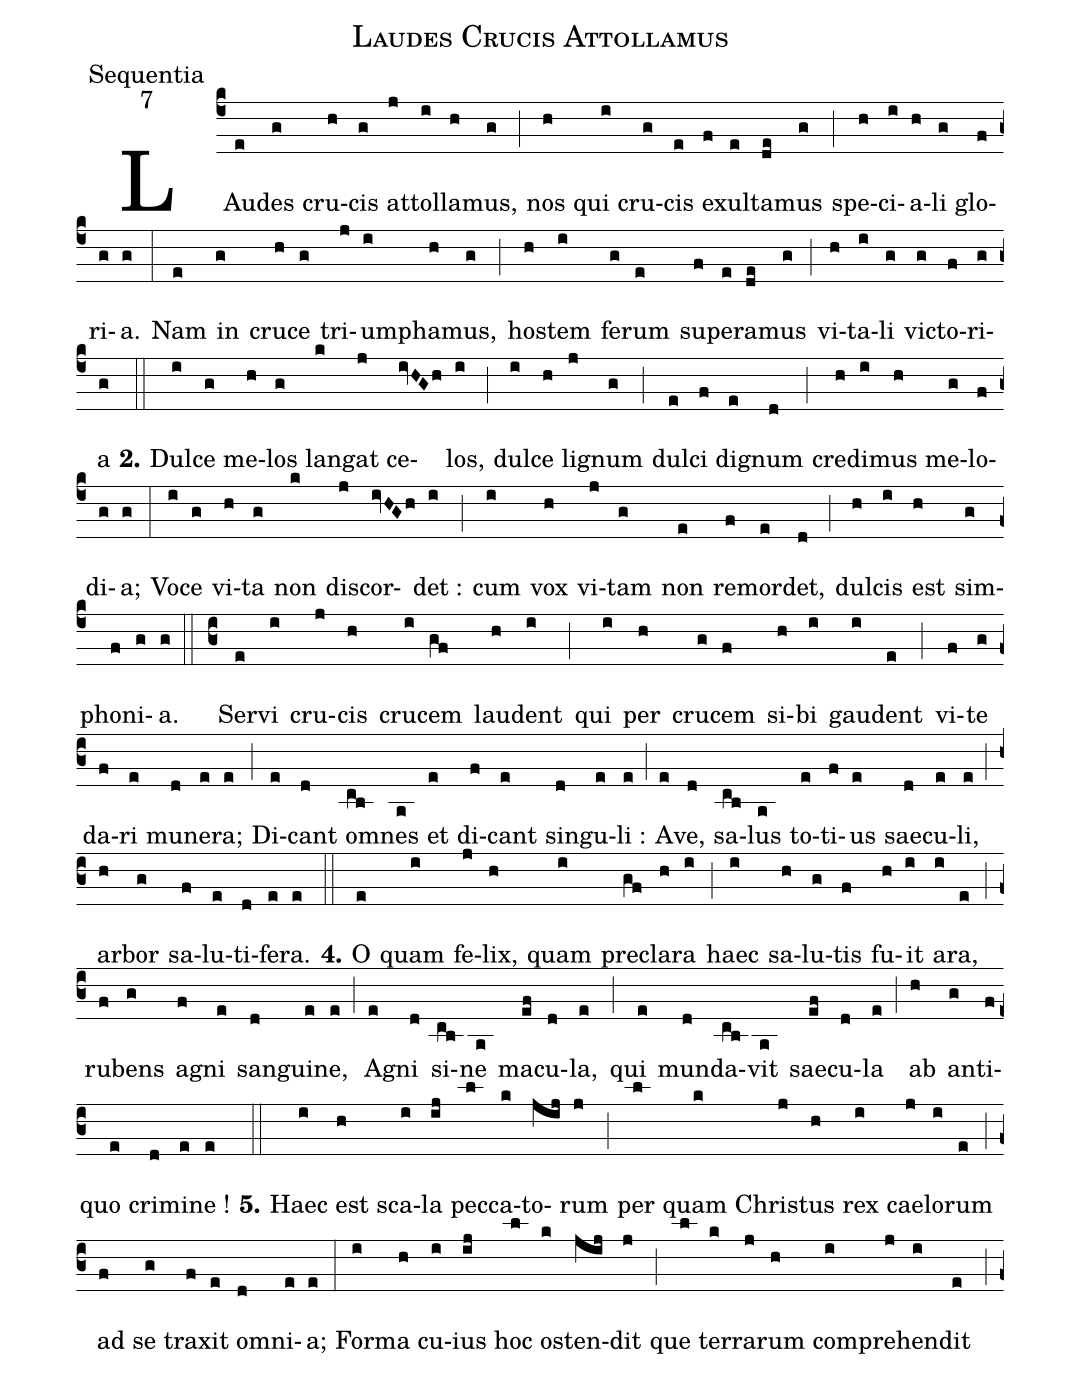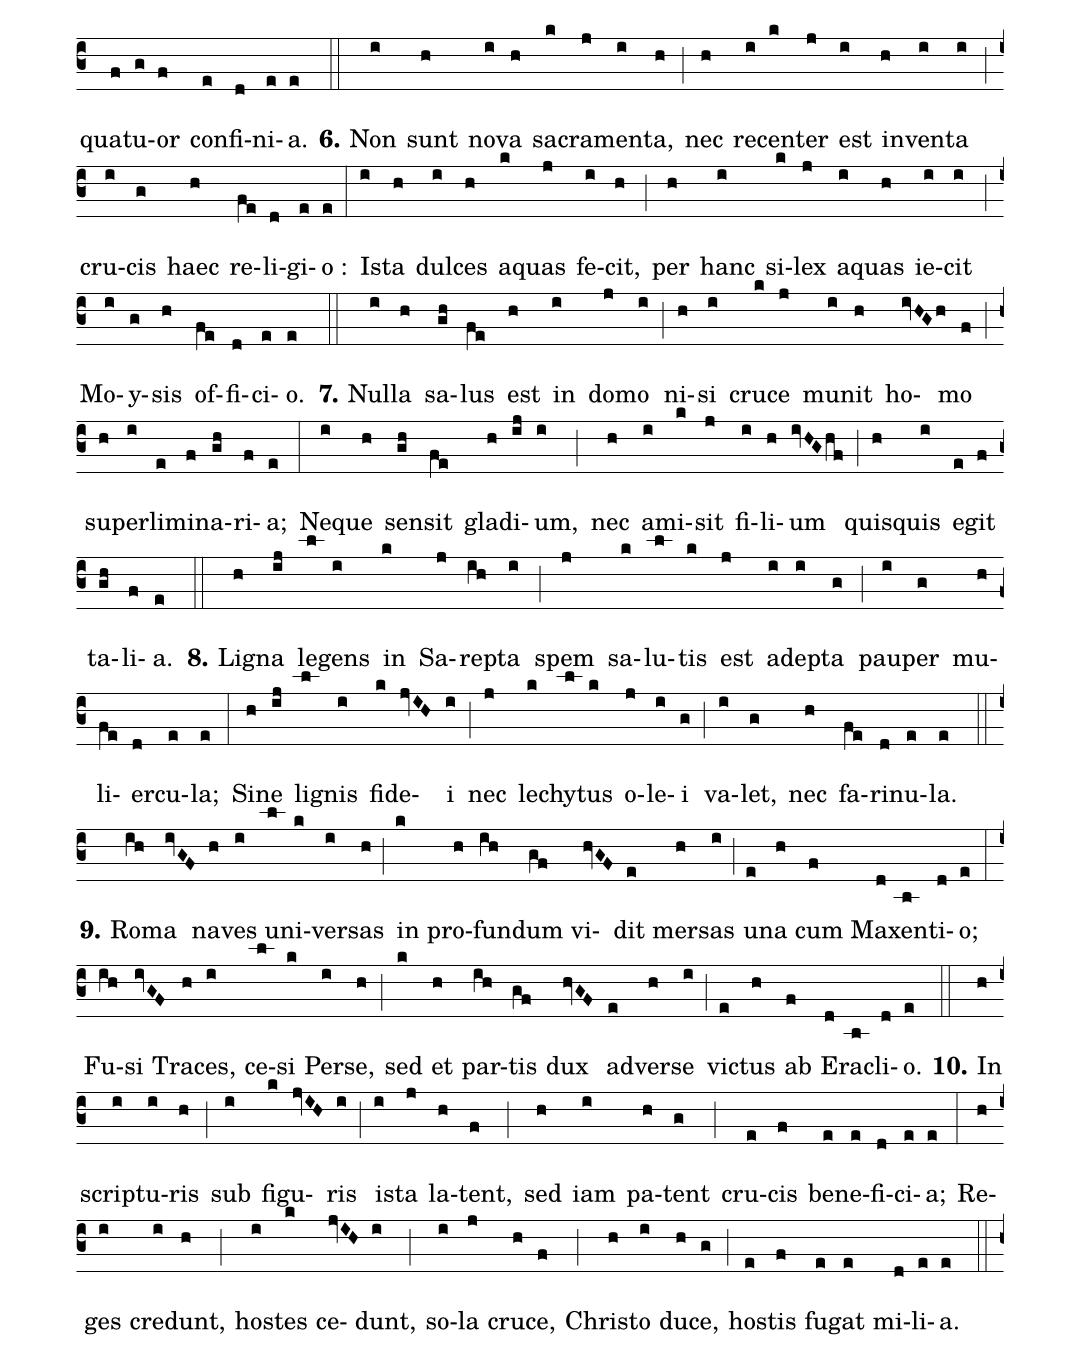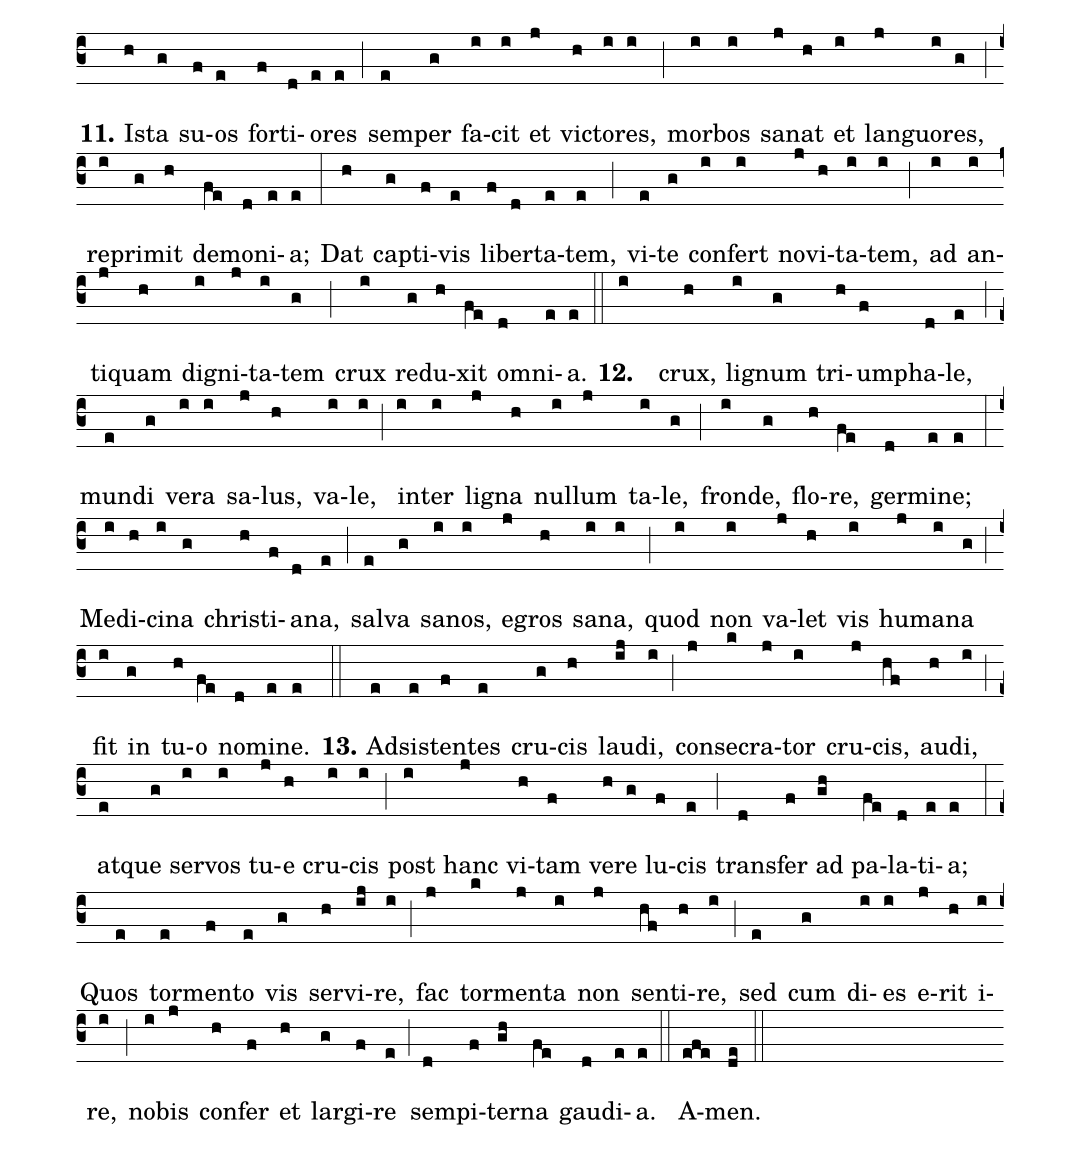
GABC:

name:Laudes Crucis Attollamus;
office-part:Sequentia;
mode:7;
%%
(c4) LAu(e)des(g) cru(h)cis(g) at(j)tol(i)la(h)mus,(g) (;) nos(h) qui(i) cru(g)cis(e) ex(f)ul(e)ta(de)mus(g) (;) spe(h)ci(i)a(h)li(g) glo(f)ri(g)a.(g) (:)
 Nam(e) in(g) cru(h)ce(g) tri(j)um(i)pha(h)mus,(g) (;) hos(h)tem(i) fe(g)rum(e) su(f)pe(e)ra(de)mus(g) (;) vi(h)ta(i)li(g) vic(g)to(f)ri(g)a(g) (::)

 <b>2.</b> Dul(i)ce(g) me(h)los(g) lan(k)gat(j) ce(ivHGh)los,(i) (;) dul(i)ce(h) li(j)gnum(g)  (;) dul(e)ci(f) di(e)gnum(d) (;) cre(h)di(i)mus(h) me(g)lo(f)di(g)a;(g)  (:)
 Vo(i)ce(g) vi(h)ta(g) non(k) dis(j)cor(ivHGh)det :(i) (;) cum(i) vox(h) vi(j)tam(g) non(e) re(f)mor(e)det,(d) (;) dul(h)cis(i) est(h) sim(g)pho(f)ni(g)a.(g) (::)(c3) Ser(e)vi(i) cru(j)cis(h) cru(i)cem(gf) lau(h)dent(i) (;) qui(i) per(h) cru(g)cem(f) si(h)bi(i) gau(i)dent(e) (;) vi(f)te(g) da(f)ri(e) mu(d)ne(e)ra;(e) (;) Di(e)cant(d) om(cb)nes(a) et(e) di(f)cant(e) sin(d)gu(e)li :(e) (;) A(e)ve,(d) sa(cb)lus(a) to(e)ti(f)us(e) sae(d)cu(e)li,(e) (;) ar(h)bor(g) sa(f)lu(e)ti(d)fe(e)ra.(e)  (::)

 <b>4.</b> O(e) quam(i) fe(j)lix,(h) quam(i) pre(gf)cla(h)ra(i) (;) haec(i) sa(h)lu(g)tis(f) fu(h)it(i) a(i)ra,(e) (;) ru(f)bens(g) a(f)gni(e) san(d)gui(e)ne,(e) (;) A(e)gni(d) si(cb)ne(a) ma(ef)cu(d)la,(e) (;) qui(e) mun(d)da(cb)vit(a) sae(ef)cu(d)la(e) (;) ab(h) an(g)ti(f)quo(e) cri(d)mi(e)ne !(e) (::)

 <b>5.</b> Haec(i) est(h) sca(i)la(ij) pec(l)ca(k)to(jij)rum(j) (;) per(l) quam(k) Chris(j)tus(h) rex(i) cae(j)lo(i)rum(e) (;) ad(f) se(g) tra(f)xit(e) om(d)ni(e)a;(e) (:)
 For(i)ma(h) cu(i)ius(ij) hoc(l) o(k)sten(jij)dit(j) (;) que(l) ter(k)ra(j)rum(h) com(i)pre(j)hen(i)dit(e) (;) qua(f)tu(g)or(f) con(e)fi(d)ni(e)a.(e) (::)

 <b>6.</b> Non(i) sunt(h) no(i)va(h) sa(k)cra(j)men(i)ta,(h) (;) nec(h) re(i)cen(k)ter(j) est(i) in(h)ven(i)ta(i) (;) cru(i)cis(g) haec(h) re(fe)li(d)gi(e)o :(e) (:)
 Is(i)ta(h) dul(i)ces(h) a(k)quas(j) fe(i)cit,(h) (;) per(h) hanc(i) si(k)lex(j) a(i)quas(h) ie(i)cit(i) (;) Mo(i)y(g)sis(h) of(fe)fi(d)ci(e)o.(e) (::)

 <b>7.</b> Nul(i)la(h) sa(gh)lus(fe) est(h) in(i) do(j)mo(i) (;) ni(h)si(i) cru(k)ce(j) mu(i)nit(h) ho(ivHGh)mo(f) (;) su(h)per(i)li(e)mi(f)na(gh)ri(f)a;(e) (:)
 Ne(i)que(h) sen(gh)sit(fe) gla(h)di(ij)um,(i) (;) nec(h) a(i)mi(k)sit(j) fi(i)li(h)um(ivHGhf) (;) quis(h)quis(i) e(e)git(f) ta(gh)li(f)a.(e) (::)

 <b>8.</b> Li(h)gna(ij) le(l)gens(i) in(k) Sa(j)re(ih)pta(i) (;) spem(j) sa(k)lu(l)tis(k) est(j) a(i)de(i)pta(g) (;) pau(i)per(g) mu(h)li(fe)er(d)cu(e)la;(e) (:)
 Si(h)ne(ij) li(l)gnis(i) fi(k)de(jvIH)i(i) (;) nec(j) le(k)chy(l)tus(k) o(j)le(i)i(g) (;) va(i)let,(g) nec(h) fa(fe)ri(d)nu(e)la.(e) (::)

 <b>9.</b> Ro(ih)ma(ivGF) na(h)ves(i) u(l)ni(k)ver(i)sas(h) (;) in(k) pro(h)fun(ih)dum(gf) vi(hvGF)dit(e) mer(h)sas(i) (;) u(e)na(h) cum(f) Ma(d)xen(b)ti(d)o;(e) (:)
 Fu(ih)si(ivGF) Tra(h)ces,(i) ce(l)si(k) Per(i)se,(h) (;) sed(k) et(h) par(ih)tis(gf) dux(hvGF) ad(e)ver(h)se(i) (;) vic(e)tus(h) ab(f) E(d)ra(b)cli(d)o.(e) (::)

 <b>10.</b> In(h) scrip(i)tu(i)ris(h) (;) sub(i) fi(k)gu(jvIH)ris(i) (;) is(i)ta(j) la(h)tent,(f) (;) sed(h) iam(i) pa(h)tent(g) (;) cru(e)cis(f) be(e)ne(e)fi(d)ci(e)a;(e) (:)
 Re(h)ges(i) cre(i)dunt,(h) (;) hos(i)tes(k) ce(jvIH)dunt,(i) (;) so(i)la(j) cru(h)ce,(f) (;) Chris(h)to(i) du(h)ce,(g) (;) hos(e)tis(f) fu(e)gat(e) mi(d)li(e)a.(e) (::)

 <b>11.</b> Is(h)ta(g) su(f)os(e) for(f)ti(d)o(e)res(e) (;) sem(e)per(g) fa(i)cit(i) et(j) vic(h)to(i)res,(i) (;) mor(i)bos(i) sa(j)nat(h) et(i) lan(j)guo(i)res,(g) (;) re(i)pri(g)mit(h) de(fe)mo(d)ni(e)a;(e) (:)
 Dat(h) cap(g)ti(f)vis(e) li(f)ber(d)ta(e)tem,(e) (;) vi(e)te(g) con(i)fert(i) no(j)vi(h)ta(i)tem,(i) (;) ad(i) an(i)ti(j)quam(h) di(i)gni(j)ta(i)tem(g) (;) crux(i) re(g)du(h)xit(fe) om(d)ni(e)a.(e) (::)

 <b>12.</b> О(i) crux,(h) li(i)gnum(g) tri(h)um(f)pha(d)le,(e) (;) mun(e)di(g) ve(i)ra(i) sa(j)lus,(h) va(i)le,(i) (;) in(i)ter(i) li(j)gna(h) nul(i)lum(j) ta(i)le,(g) (;) fron(i)de,(g) flo(h)re,(fe) ger(d)mi(e)ne;(e) (:)
 Me(i)di(h)ci(i)na(g) chris(h)ti(f)an(d)a,(e) (;) sal(e)va(g) sa(i)nos,(i) e(j)gros(h) sa(i)na,(i) (;) quod(i) non(i) va(j)let(h) vis(i) hu(j)ma(i)na(g) (;) fit(i) in(g) tu(h)o(fe) no(d)mi(e)ne.(e) (::)

 <b>13.</b> Ad(e)sis(e)ten(f)tes(e) cru(g)cis(h) lau(ij)di,(i) (;) con(j)se(k)cra(j)tor(i) cru(j)cis,(hf) au(h)di,(i) (;) at(e)que(g) ser(i)vos(i) tu(j)e(h) cru(i)cis(i) (;) post(i) hanc(j) vi(h)tam(f) ve(h)re(g) lu(f)cis(e) (;) trans(d)fer(f) ad(gh) pa(fe)la(d)ti(e)a;(e) (:)
 Quos(e) tor(e)men(f)to(e) vis(g) ser(h)vi(ij)re,(i) (;) fac(j) tor(k)men(j)ta(i) non(j) sen(hf)ti(h)re,(i) (;) sed(e) cum(g) di(i)es(i) e(j)rit(h) i(i)re,(i) (;) no(i)bis(j) con(h)fer(f) et(h) lar(g)gi(f)re(e) (;) sem(d)pi(f)ter(gh)na(fe) gau(d)di(e)a.(e) (::)
 A(efe)men.(de) (::)
